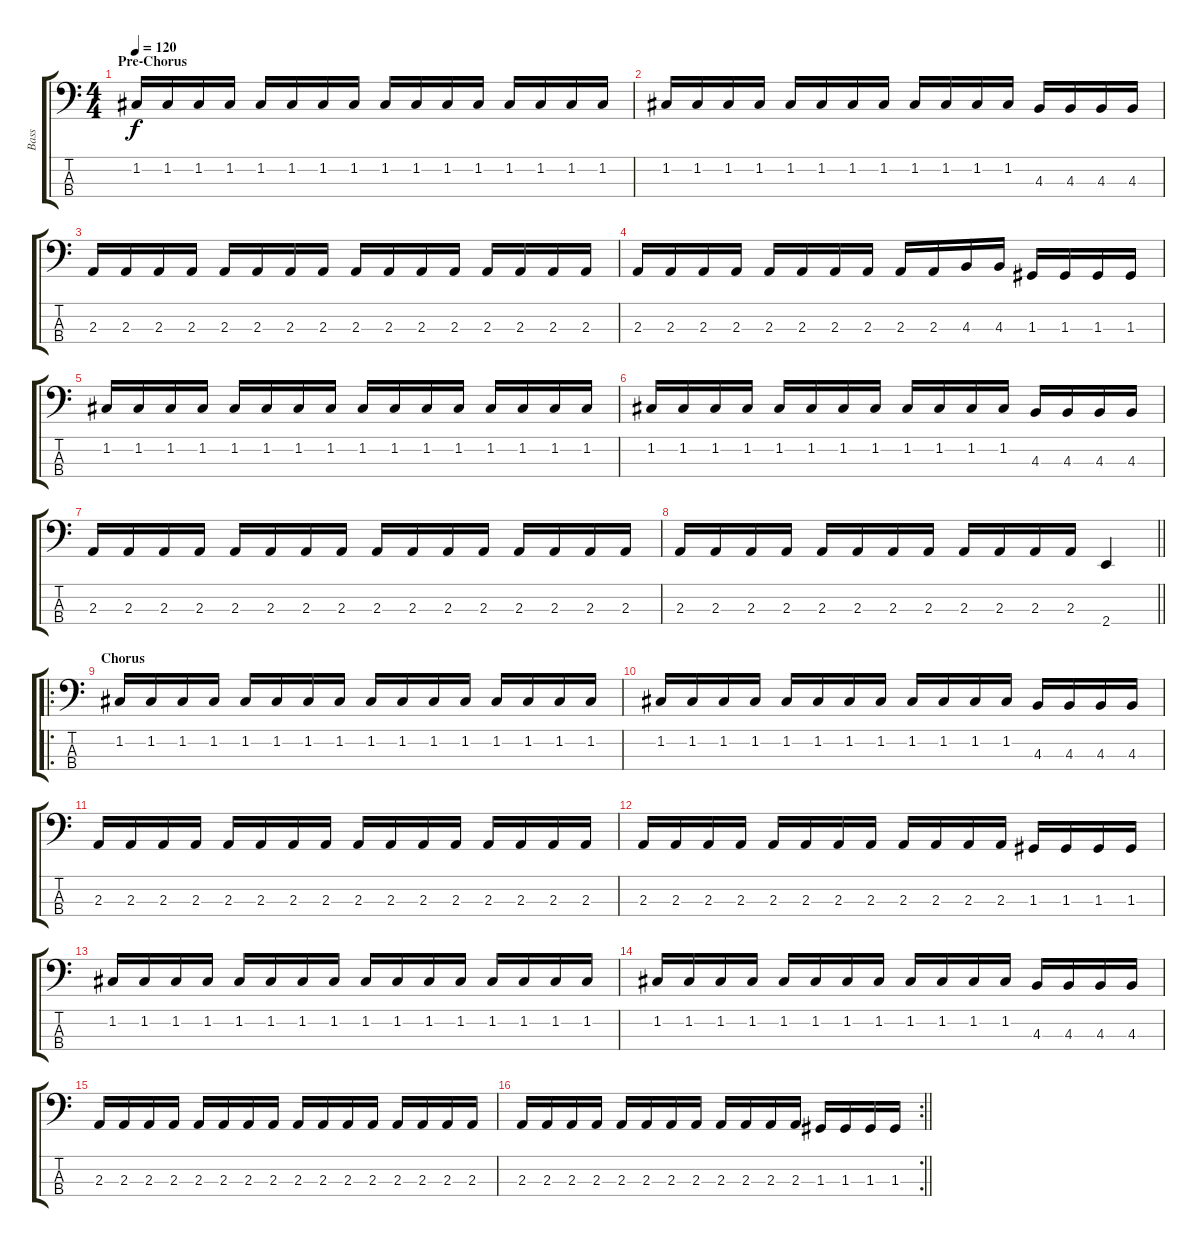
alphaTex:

\track ("Bass" "Bass") {instrument electricbassfinger}
\staff {score tabs}
\tuning (F2 C2 G1 D1) {hide}
\ts (4 4)
\section ("" "Pre-Chorus")
\tempo 120
\clef f4
\ks c
1.2.16{dy f} 1.2.16 1.2.16 1.2.16 1.2.16 1.2.16 1.2.16 1.2.16 1.2.16 1.2.16 1.2.16 1.2.16 1.2.16 1.2.16 1.2.16 1.2.16 |
1.2.16 1.2.16 1.2.16 1.2.16 1.2.16 1.2.16 1.2.16 1.2.16 1.2.16 1.2.16 1.2.16 1.2.16 4.3.16 4.3.16 4.3.16 4.3.16 |
2.3.16 2.3.16 2.3.16 2.3.16 2.3.16 2.3.16 2.3.16 2.3.16 2.3.16 2.3.16 2.3.16 2.3.16 2.3.16 2.3.16 2.3.16 2.3.16 |
2.3.16 2.3.16 2.3.16 2.3.16 2.3.16 2.3.16 2.3.16 2.3.16 2.3.16 2.3.16 4.3.16 4.3.16 1.3.16 1.3.16 1.3.16 1.3.16 |
1.2.16 1.2.16 1.2.16 1.2.16 1.2.16 1.2.16 1.2.16 1.2.16 1.2.16 1.2.16 1.2.16 1.2.16 1.2.16 1.2.16 1.2.16 1.2.16 |
1.2.16 1.2.16 1.2.16 1.2.16 1.2.16 1.2.16 1.2.16 1.2.16 1.2.16 1.2.16 1.2.16 1.2.16 4.3.16 4.3.16 4.3.16 4.3.16 |
2.3.16 2.3.16 2.3.16 2.3.16 2.3.16 2.3.16 2.3.16 2.3.16 2.3.16 2.3.16 2.3.16 2.3.16 2.3.16 2.3.16 2.3.16 2.3.16 |
\barLineRight lightlight
2.3.16 2.3.16 2.3.16 2.3.16 2.3.16 2.3.16 2.3.16 2.3.16 2.3.16 2.3.16 2.3.16 2.3.16 2.4.4 |
\ro
\section ("" "Chorus")
1.2.16 1.2.16 1.2.16 1.2.16 1.2.16 1.2.16 1.2.16 1.2.16 1.2.16 1.2.16 1.2.16 1.2.16 1.2.16 1.2.16 1.2.16 1.2.16 |
1.2.16 1.2.16 1.2.16 1.2.16 1.2.16 1.2.16 1.2.16 1.2.16 1.2.16 1.2.16 1.2.16 1.2.16 4.3.16 4.3.16 4.3.16 4.3.16 |
2.3.16 2.3.16 2.3.16 2.3.16 2.3.16 2.3.16 2.3.16 2.3.16 2.3.16 2.3.16 2.3.16 2.3.16 2.3.16 2.3.16 2.3.16 2.3.16 |
2.3.16 2.3.16 2.3.16 2.3.16 2.3.16 2.3.16 2.3.16 2.3.16 2.3.16 2.3.16 2.3.16 2.3.16 1.3.16 1.3.16 1.3.16 1.3.16 |
1.2.16 1.2.16 1.2.16 1.2.16 1.2.16 1.2.16 1.2.16 1.2.16 1.2.16 1.2.16 1.2.16 1.2.16 1.2.16 1.2.16 1.2.16 1.2.16 |
1.2.16 1.2.16 1.2.16 1.2.16 1.2.16 1.2.16 1.2.16 1.2.16 1.2.16 1.2.16 1.2.16 1.2.16 4.3.16 4.3.16 4.3.16 4.3.16 |
2.3.16 2.3.16 2.3.16 2.3.16 2.3.16 2.3.16 2.3.16 2.3.16 2.3.16 2.3.16 2.3.16 2.3.16 2.3.16 2.3.16 2.3.16 2.3.16 |
\rc 2
\barLineRight lightlight
2.3.16 2.3.16 2.3.16 2.3.16 2.3.16 2.3.16 2.3.16 2.3.16 2.3.16 2.3.16 2.3.16 2.3.16 1.3.16 1.3.16 1.3.16 1.3.16
